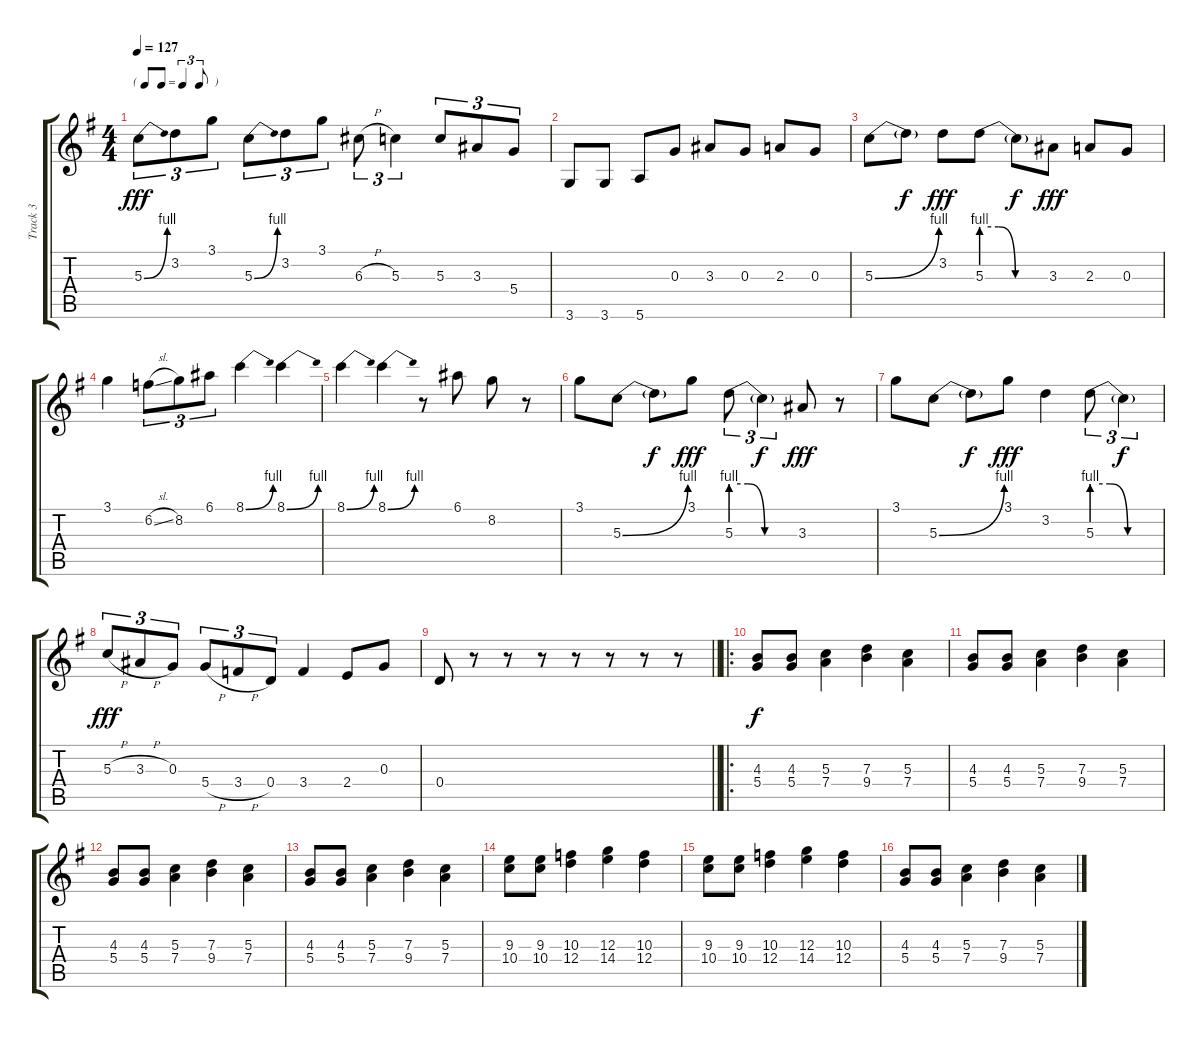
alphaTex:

\track ("Track 3" "Track 3") {instrument electricguitarjazz}
\staff {score tabs}
\tuning (E4 B3 G3 D3 A2 E2) {hide}
\ts (4 4)
\tf triplet8th
\tempo 127
\clef g2
\ks g
5.3{be (bend 0 0 60 4)}.8{tu (3 2) dy fff} 3.2.8{tu (3 2)} 3.1.8{tu (3 2)} 5.3{be (bend 0 0 60 4)}.8{tu (3 2)} 3.2.8{tu (3 2)} 3.1.8{tu (3 2)} 6.3{h}.8{tu (3 2)} 5.3.4{tu (3 2)} 5.3.8{tu (3 2)} 3.3.8{tu (3 2)} 5.4.8{tu (3 2)} |
3.6.8 3.6.8 5.6.8 0.3.8 3.3.8 0.3.8 2.3.8 0.3.8 |
5.3{be (bend 0 0 60 4)}.8 5.3{t}.8{dy f} 3.2.8{dy fff} 5.3{be (custom 0 4 15 4 30 0 60 0)}.8 5.3{t}.8{dy f} 3.3.8{dy fff} 2.3.8 0.3.8 |
3.1.4 6.2{sl}.8{tu (3 2)} 8.2.8{tu (3 2)} 6.1.8{tu (3 2)} 8.1{be (bend 0 0 60 4)}.4 8.1{be (bend 0 0 60 4)}.4 |
8.1{be (bend 0 0 60 4)}.4 8.1{be (bend 0 0 60 4)}.4 r.8 6.1.8 8.2.8 r.8 |
3.1.8 5.3{be (bend 0 0 60 4)}.8 5.3{t}.8{dy f} 3.1.8{dy fff} 5.3{be (custom 0 4 15 4 30 0 60 0)}.8{tu (3 2)} 5.3{t}.4{tu (3 2) dy f} 3.3.8{dy fff} r.8 |
3.1.8 5.3{be (bend 0 0 60 4)}.8 5.3{t}.8{dy f} 3.1.8{dy fff} 3.2.4 5.3{be (custom 0 4 15 4 30 0 60 0)}.8{tu (3 2)} 5.3{t}.4{tu (3 2) dy f} |
5.3{h}.8{tu (3 2) dy fff} 3.3{h}.8{tu (3 2)} 0.3.8{tu (3 2)} 5.4{h}.8{tu (3 2)} 3.4{h}.8{tu (3 2)} 0.4.8{tu (3 2)} 3.4.4 2.4.8 0.3.8 |
\barLineRight lightlight
0.4.8{volume 4} r.8 r.8 r.8 r.8 r.8 r.8 r.8 |
\ro
(4.3 5.4).8{dy f} (4.3 5.4).8 (5.3 7.4).4 (7.3 9.4).4 (5.3 7.4).4 |
(4.3 5.4).8 (4.3 5.4).8 (5.3 7.4).4 (7.3 9.4).4 (5.3 7.4).4 |
(4.3 5.4).8 (4.3 5.4).8 (5.3 7.4).4 (7.3 9.4).4 (5.3 7.4).4 |
(4.3 5.4).8 (4.3 5.4).8 (5.3 7.4).4 (7.3 9.4).4 (5.3 7.4).4 |
(9.3 10.4).8 (9.3 10.4).8 (10.3 12.4).4 (12.3 14.4).4 (10.3 12.4).4 |
(9.3 10.4).8 (9.3 10.4).8 (10.3 12.4).4 (12.3 14.4).4 (10.3 12.4).4 |
(4.3 5.4).8 (4.3 5.4).8 (5.3 7.4).4 (7.3 9.4).4 (5.3 7.4).4
